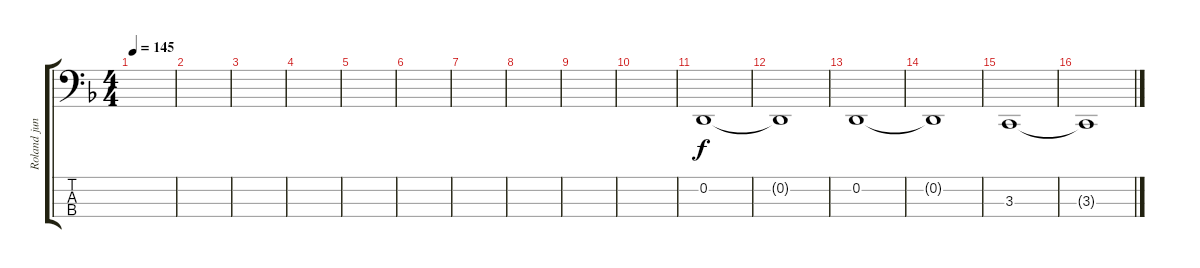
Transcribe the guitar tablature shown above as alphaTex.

\track ("Roland juno DI" "Roland jun") {instrument acousticgrandpiano}
\staff {score tabs}
\tuning (G2 D2 A1 E1) {hide}
\ts (4 4)
\tempo 145
\clef f4
\ks f
|
|
|
|
|
|
|
|
|
|
0.2.1 |
0.2{t}.1 |
0.2.1 |
0.2{t}.1 |
3.3.1 |
3.3{t}.1
